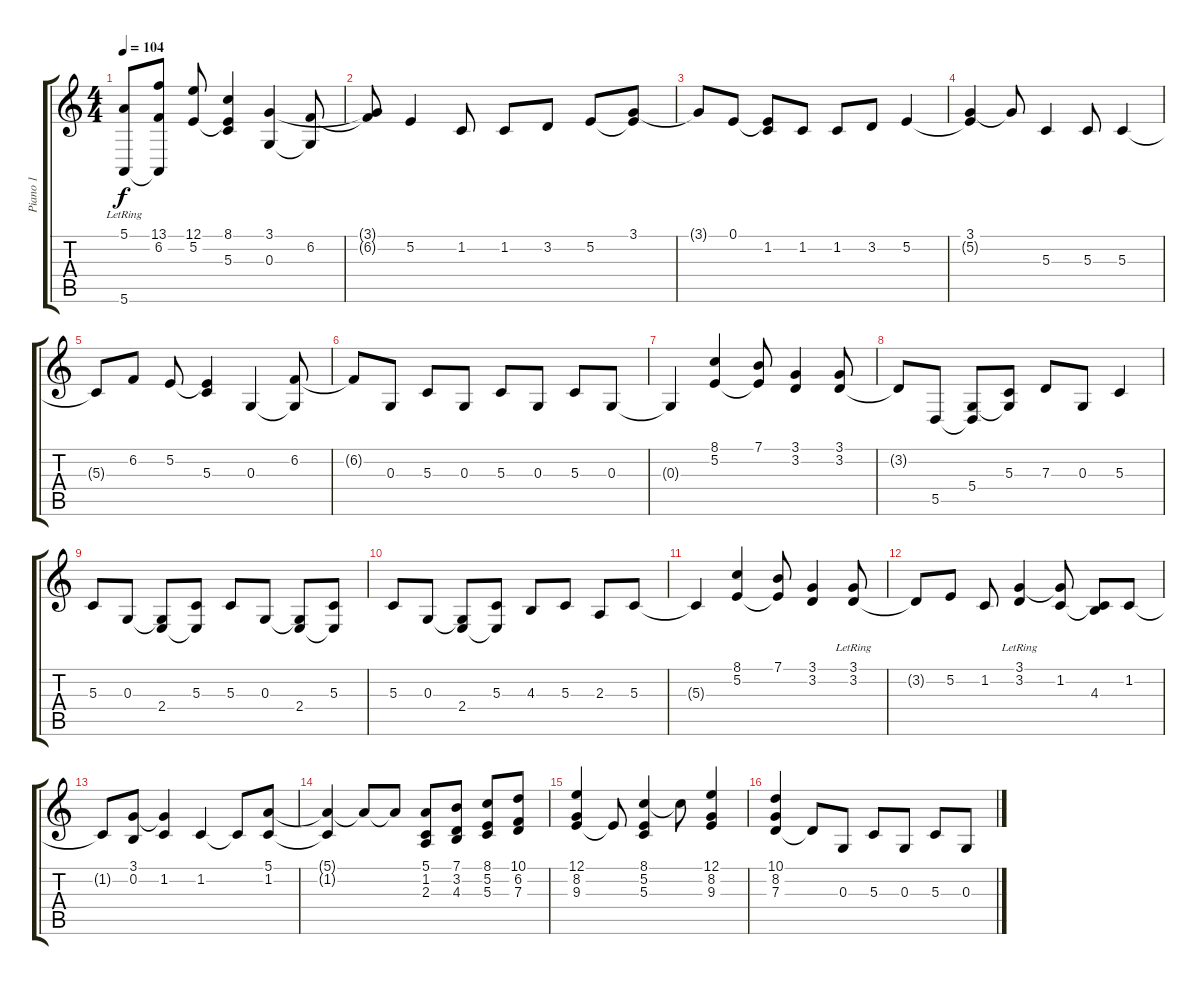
\track ("Piano 1" "Piano 1") {instrument acousticgrandpiano}
\staff {score tabs}
\tuning (E4 B3 G3 D3 A2 E2) {hide}
\ts (4 4)
\tempo 104
\clef g2
\ks c
(5.1 5.6{lr}).8{dy f} (13.1 6.2 5.6{t}).8 (12.1 5.2).8 (8.1 5.2{t} 5.3).4 (3.1 0.3).4 (6.2 0.3{t}).8 |
(3.1{t} 6.2{t}).8 5.2.4 1.2.8 1.2.8 3.2.8 5.2.8 (3.1 5.2{t}).8 |
3.1{t}.8 0.1.8 (0.1{t} 1.2).8 1.2.8 1.2.8 3.2.8 5.2.4 |
(3.1 5.2{t}).4 3.1{t}.8 5.3.4 5.3.8 5.3.4 |
5.3{t}.8 6.2.8 5.2.8 (5.2{t} 5.3).4 0.3.4 (6.2 0.3{t}).8 |
6.2{t}.8 0.3.8 5.3.8 0.3.8 5.3.8 0.3.8 5.3.8 0.3.8 |
0.3{t}.4 (8.1 5.2).4 (7.1 5.2{t}).8 (3.1 3.2).4 (3.1 3.2).8 |
3.2{t}.8 5.5.8 (5.4 5.5{t}).8 (5.3 5.4{t}).8 7.3.8 0.3.8 5.3.4 |
5.3.8 0.3.8 (0.3{t} 2.4).8 (5.3 2.4{t}).8 5.3.8 0.3.8 (0.3{t} 2.4).8 (5.3 2.4{t}).8 |
5.3.8 0.3.8 (0.3{t} 2.4).8 (5.3 2.4{t}).8 4.3.8 5.3.8 2.3.8 5.3.8 |
5.3{t}.4 (8.1 5.2).4 (7.1 5.2{t}).8 (3.1 3.2).4 (3.1{lr} 3.2).8 |
3.2{t}.8 5.2.8 1.2.8 (3.1{lr} 3.2).4 (3.1{t} 1.2).8 (1.2{t} 4.3).8 1.2.8 |
1.2{t}.8 (3.1 0.2).8 (3.1{t} 1.2).4 1.2.4 1.2{t}.8 (5.1 1.2).8 |
(5.1{t} 1.2{t}).4 5.1{t}.8 5.1{t}.8 (5.1 1.2 2.3).8 (7.1 3.2 4.3).8 (8.1 5.2 5.3).8 (10.1 6.2 7.3).8 |
(12.1 8.2 9.3).4 9.3{t}.8 (8.1 5.2 5.3).4 8.1{t}.8 (12.1 8.2 9.3).4 |
(10.1 8.2 7.3).4 7.3{t}.8 0.3.8 5.3.8 0.3.8 5.3.8 0.3.8
